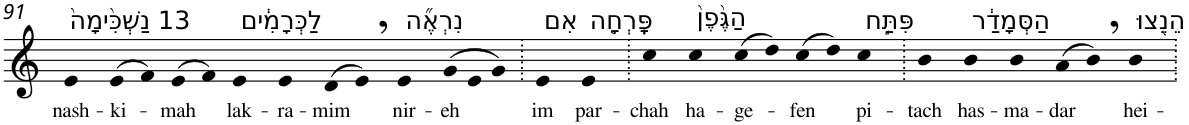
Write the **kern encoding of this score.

**kern	**text
*part1	*part1
*staff1	*staff1
*I"Piano	*
*I'Pno	*
!!LO:PB:g=z
*clefG2	*
*k[]	*
=91	=91
!LO:TX:a:t=13 נַשְׁכִּ֙ימָה֙	!
!	!LO:LY:b
4e	nash-
!	!LO:LY:b
(>8e	-ki-
8f)	.
!	!LO:LY:b
(>8e	-mah
8f)	.
!LO:TX:a:t=לַכְּרָמִ֔ים	!
!	!LO:LY:b
4e	lak-
!	!LO:LY:b
4e	-ra-
!	!LO:LY:b
(>8d	-mim
8e,)	.
!LO:TX:a:t=נִרְאֶ֞ה	!
!	!LO:LY:b
4e	nir-
*Xtuplet	*
!	!LO:LY:b
(>12g	-eh
12e	.
12g)	.
=92.	=92.
!LO:TX:a:t=אִם	!
!	!LO:LY:b
4e	im
!LO:TX:a:t=פָּֽרְחָ֤ה	!
!	!LO:LY:b
4e	par-
=93.	=93.
!	!LO:LY:b
4cc	-chah
!LO:TX:a:t=הַגֶּ֙פֶן֙	!
!	!LO:LY:b
4cc	ha-
!	!LO:LY:b
(>8cc	-ge-
8dd)	.
!	!LO:LY:b
(>8cc	-fen
8dd)	.
!LO:TX:a:t=פִּתַּ֣ח	!
!	!LO:LY:b
4cc	pi-
=94.	=94.
!	!LO:LY:b
4b	-tach
!LO:TX:a:t=הַסְּמָדַ֔ר	!
!	!LO:LY:b
4b	has-
!	!LO:LY:b
4b	-ma-
!	!LO:LY:b
(>8a	-dar
8b,)	.
!LO:TX:a:t=הֵנֵ֖צוּ	!
!	!LO:LY:b
4b	hei-
=.	=.
*-	*-
